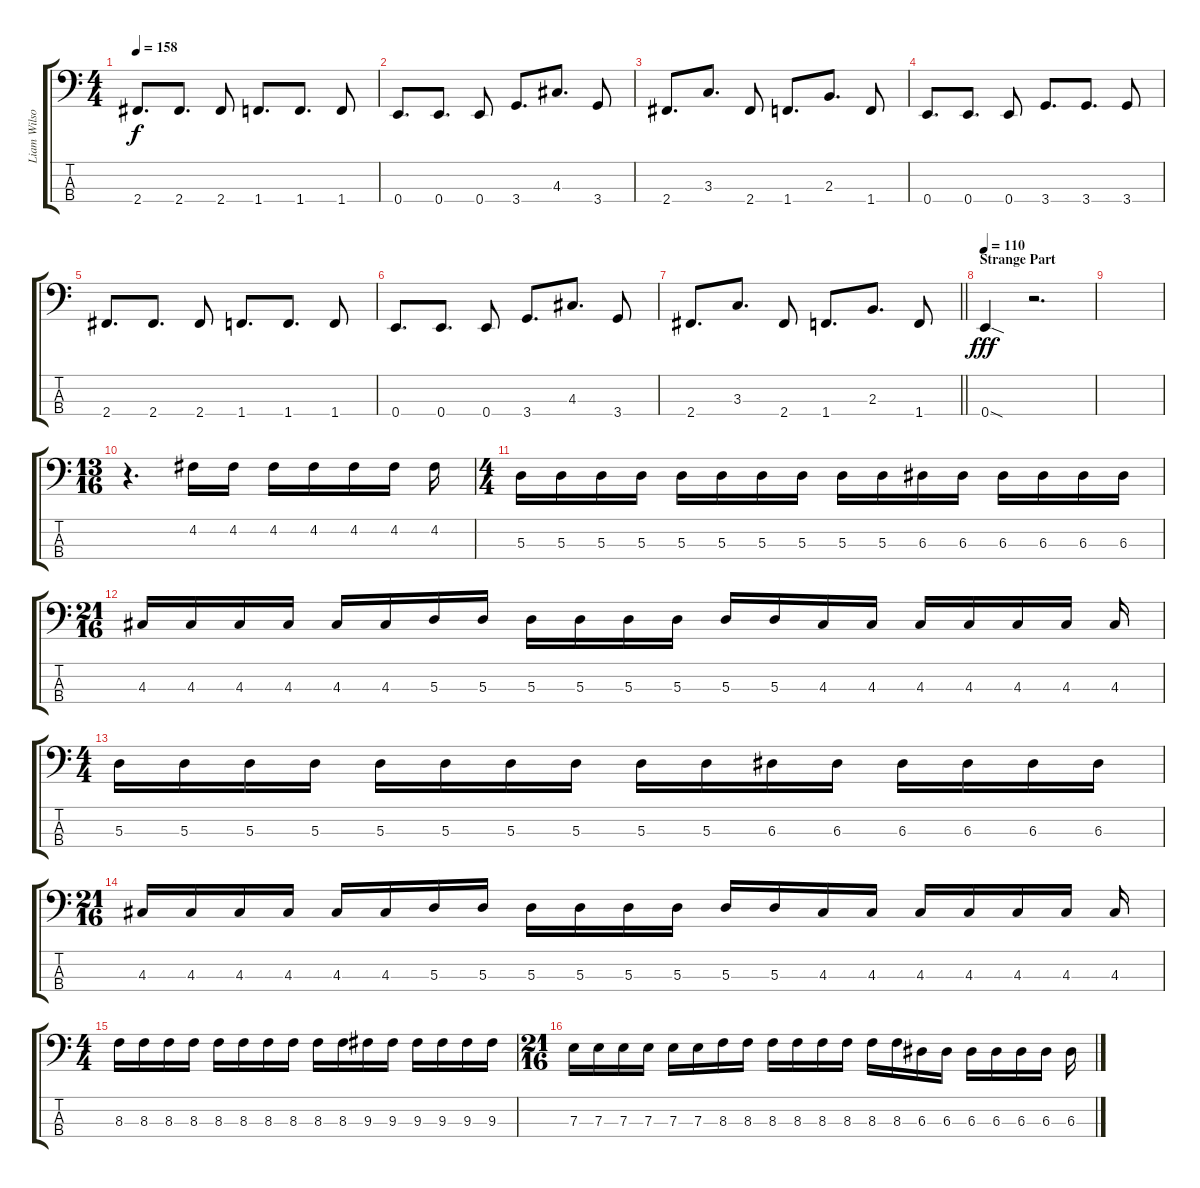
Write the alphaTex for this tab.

\track ("Liam Wilson" "Liam Wilso") {instrument electricbassfinger}
\staff {score tabs}
\tuning (G2 D2 A1 E1) {hide}
\ts (4 4)
\tempo 158
\clef f4
\ks c
2.4.8{d dy f} 2.4.8{d} 2.4.8 1.4.8{d} 1.4.8{d} 1.4.8 |
0.4.8{d} 0.4.8{d} 0.4.8 3.4.8{d} 4.3.8{d} 3.4.8 |
2.4.8{d} 3.3.8{d} 2.4.8 1.4.8{d} 2.3.8{d} 1.4.8 |
0.4.8{d} 0.4.8{d} 0.4.8 3.4.8{d} 3.4.8{d} 3.4.8 |
2.4.8{d} 2.4.8{d} 2.4.8 1.4.8{d} 1.4.8{d} 1.4.8 |
0.4.8{d} 0.4.8{d} 0.4.8 3.4.8{d} 4.3.8{d} 3.4.8 |
\barLineRight lightlight
2.4.8{d} 3.3.8{d} 2.4.8 1.4.8{d} 2.3.8{d} 1.4.8 |
\section ("" "Strange Part")
\tempo 110
0.4{sod}.4{dy fff} r.2{d} |
|
\ts (13 16)
r.4{d} 4.2.16 4.2.16 4.2.16 4.2.16 4.2.16 4.2.16 4.2.16 |
\ts (4 4)
5.3.16 5.3.16 5.3.16 5.3.16 5.3.16 5.3.16 5.3.16 5.3.16 5.3.16 5.3.16 6.3.16 6.3.16 6.3.16 6.3.16 6.3.16 6.3.16 |
\ts (21 16)
4.3.16 4.3.16 4.3.16 4.3.16 4.3.16 4.3.16 5.3.16 5.3.16 5.3.16 5.3.16 5.3.16 5.3.16 5.3.16 5.3.16 4.3.16 4.3.16 4.3.16 4.3.16 4.3.16 4.3.16 4.3.16 |
\ts (4 4)
5.3.16 5.3.16 5.3.16 5.3.16 5.3.16 5.3.16 5.3.16 5.3.16 5.3.16 5.3.16 6.3.16 6.3.16 6.3.16 6.3.16 6.3.16 6.3.16 |
\ts (21 16)
4.3.16 4.3.16 4.3.16 4.3.16 4.3.16 4.3.16 5.3.16 5.3.16 5.3.16 5.3.16 5.3.16 5.3.16 5.3.16 5.3.16 4.3.16 4.3.16 4.3.16 4.3.16 4.3.16 4.3.16 4.3.16 |
\ts (4 4)
8.3.16 8.3.16 8.3.16 8.3.16 8.3.16 8.3.16 8.3.16 8.3.16 8.3.16 8.3.16 9.3.16 9.3.16 9.3.16 9.3.16 9.3.16 9.3.16 |
\ts (21 16)
7.3.16 7.3.16 7.3.16 7.3.16 7.3.16 7.3.16 8.3.16 8.3.16 8.3.16 8.3.16 8.3.16 8.3.16 8.3.16 8.3.16 6.3.16 6.3.16 6.3.16 6.3.16 6.3.16 6.3.16 6.3.16
